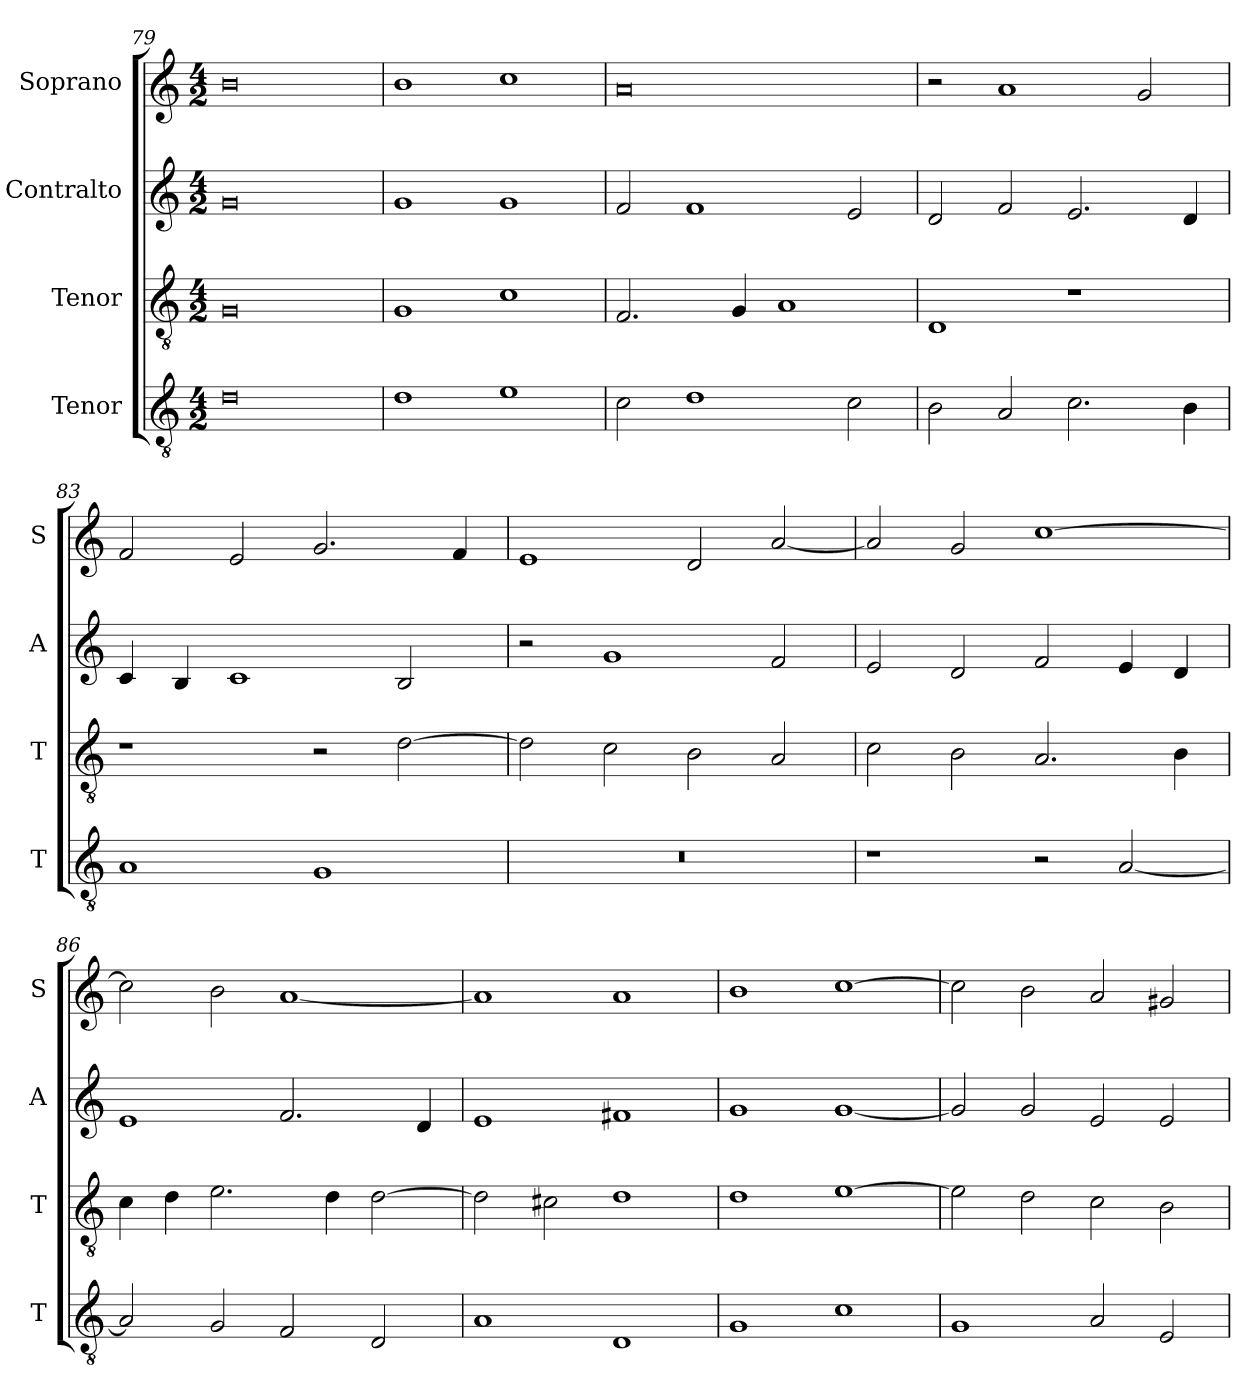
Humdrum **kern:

**kern	**kern	**kern	**kern
*part4	*part3	*part2	*part1
*staff4	*staff3	*staff2	*staff1
*I"Tenor	*I"Tenor	*I"Contralto	*I"Soprano
*I'T	*I'T	*I'A	*I'S
*clefGv2	*clefGv2	*clefG2	*clefG2
*k[]	*k[]	*k[]	*k[]
*G:mix	*G:mix	*G:mix	*G:mix
*M4/2	*M4/2	*M4/2	*M4/2
=79	=79	=79	=79
0d	0G	0g	0b
=80	=80	=80	=80
1d	1G	1g	1b
1e	1c	1g	1cc
=81	=81	=81	=81
2c	2.F	2f	0a
1d	.	1f	.
.	4G	.	.
.	1A	.	.
2c	.	2e	.
=82	=82	=82	=82
2B	1D	2d	2r
2A	.	2f	1a
2.c	1r	2.e	.
.	.	.	2g
4B	.	4d	.
=83	=83	=83	=83
1A	1r	4c	2f
.	.	4B	.
.	.	1c	2e
1G	2r	.	2.g
.	[2d	2B	.
.	.	.	4f
=84	=84	=84	=84
0r	2d]	2r	1e
.	2c	1g	.
.	2B	.	2d
.	2A	2f	[2a
=85	=85	=85	=85
1r	2c	2e	2a]
.	2B	2d	2g
2r	2.A	2f	[1cc
[2A	.	4e	.
.	4B	4d	.
=86	=86	=86	=86
2A]	4c	1e	2cc]
.	4d	.	.
2G	2.e	.	2b
2F	.	2.f	[1a
.	4d	.	.
2D	[2d	.	.
.	.	4d	.
=87	=87	=87	=87
1A	2d]	1e	1a]
.	2c#X	.	.
1D	1d	1f#X	1a
=88	=88	=88	=88
1G	1d	1g	1b
1c	[1e	[1g	[1cc
=89	=89	=89	=89
1G	2e]	2g]	2cc]
.	2d	2g	2b
2A	2c	2e	2a
2E	2B	2e	2g#X
=	=	=	=
*-	*-	*-	*-
